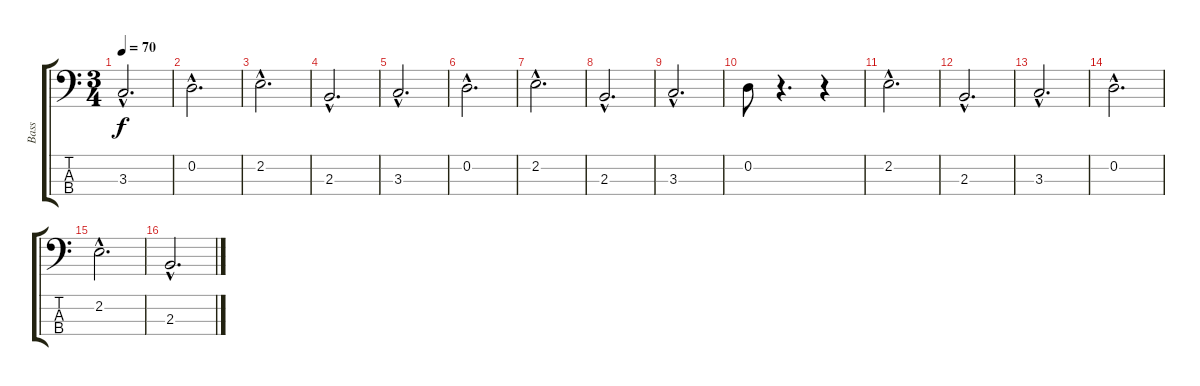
\track ("Bass" "Bass") {instrument electricbasspick}
\staff {score tabs}
\tuning (G2 D2 A1 E1) {hide}
\ts (3 4)
\tempo 70
\clef f4
\ks c
3.3{hac}.2{d dy f} |
0.2{hac}.2{d} |
2.2{hac}.2{d} |
2.3{hac}.2{d} |
3.3{hac}.2{d} |
0.2{hac}.2{d} |
2.2{hac}.2{d} |
2.3{hac}.2{d} |
3.3{hac}.2{d} |
0.2.8 r.4{d} r.4 |
2.2{hac}.2{d} |
2.3{hac}.2{d} |
3.3{hac}.2{d} |
0.2{hac}.2{d} |
2.2{hac}.2{d} |
2.3{hac}.2{d}
